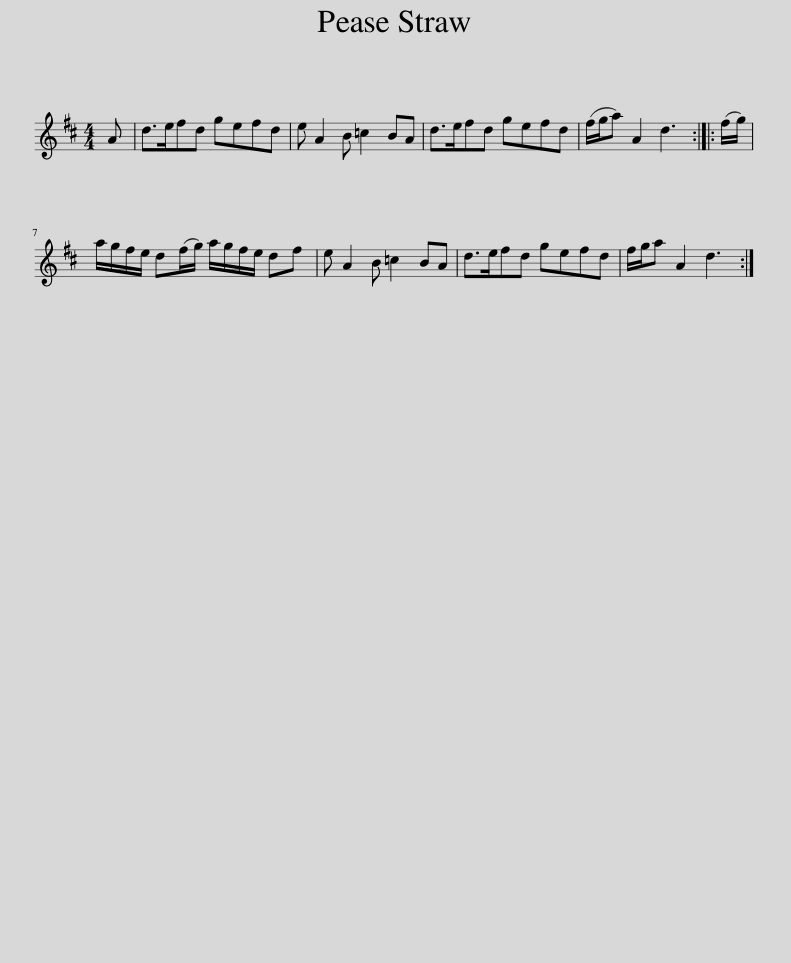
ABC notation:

X:1
L:1/8
M:4/4
I:linebreak $
K:D
V:1 treble
V:1
 A | d>efd gefd | e A2 B =c2 BA | d>efd gefd | (f/g/a) A2 d3 :: %5
 (f/g/) |$ a/g/f/e/ d(f/g/) a/g/f/e/ df | e A2 B =c2 BA | d>efd gefd | f/g/a A2 d3 :| %10
